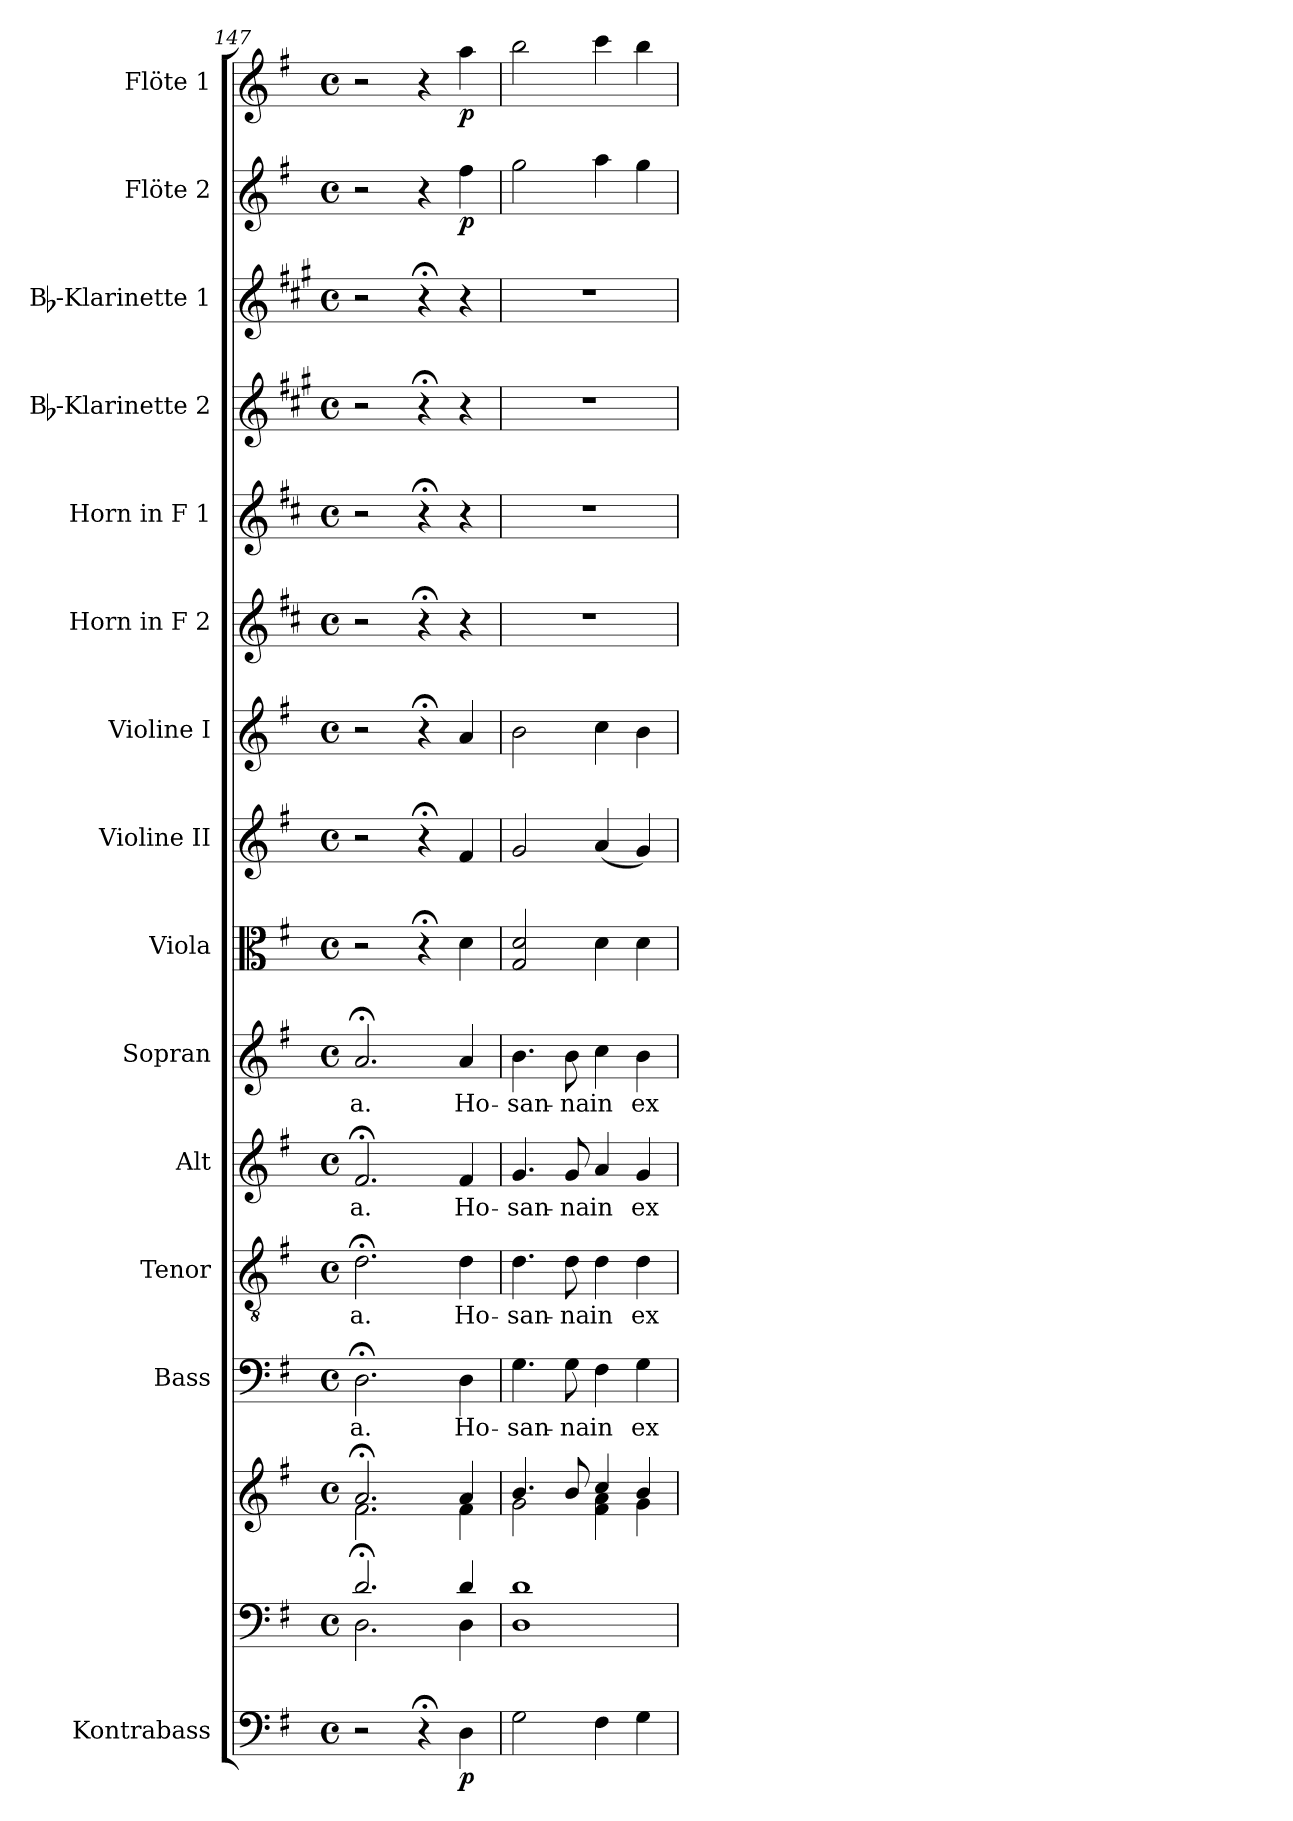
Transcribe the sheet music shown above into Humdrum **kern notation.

**kern	**dynam	**kern	**kern	**kern	**text	**kern	**text	**kern	**text	**kern	**text	**kern	**kern	**kern	**kern	**kern	**kern	**kern	**kern	**dynam	**kern	**dynam
*part15	*part15	*part14	*part14	*part13	*part13	*part12	*part12	*part11	*part11	*part10	*part10	*part9	*part8	*part7	*part6	*part5	*part4	*part3	*part2	*part2	*part1	*part1
*staff16	*staff16	*staff15	*staff14	*staff13	*staff13	*staff12	*staff12	*staff11	*staff11	*staff10	*staff10	*staff9	*staff8	*staff7	*staff6	*staff5	*staff4	*staff3	*staff2	*staff2	*staff1	*staff1
*I"Kontrabass	*	*	*	*I"Bass	*	*I"Tenor	*	*I"Alt	*	*I"Sopran	*	*I"Viola	*I"Violine II	*I"Violine I	*I"Horn in F 2	*I"Horn in F 1	*I"Bb-Klarinette 2	*I"Bb-Klarinette 1	*I"Flöte 2	*	*I"Flöte 1	*
*I'Kb.	*	*	*	*I'B.	*	*I'T.	*	*I'A.	*	*I'S.	*	*I'Vla.	*I'Vl. II	*I'Vl. I	*I'Horn 2	*I'Horn 1	*I'Bb Kl. 2	*I'Bb Kl. 1	*I'Fl. 2	*	*I'Fl. 1	*
*clefF4	*	*clefF4	*clefG2	*clefF4	*	*clefGv2	*	*clefG2	*	*clefG2	*	*clefC3	*clefG2	*clefG2	*clefG2	*clefG2	*clefG2	*clefG2	*clefG2	*	*clefG2	*
*ITrd7c12	*	*	*	*	*	*	*	*	*	*	*	*	*	*	*ITrd4c7	*ITrd4c7	*ITrd1c2	*ITrd1c2	*	*	*	*
*k[f#]	*	*k[f#]	*k[f#]	*k[f#]	*	*k[f#]	*	*k[f#]	*	*k[f#]	*	*k[f#]	*k[f#]	*k[f#]	*k[f#]	*k[f#]	*k[f#]	*k[f#]	*k[f#]	*	*k[f#]	*
*G:	*	*G:	*G:	*G:	*	*G:	*	*G:	*	*G:	*	*G:	*G:	*G:	*G:	*G:	*G:	*G:	*G:	*	*G:	*
*M4/4	*	*M4/4	*M4/4	*M4/4	*	*M4/4	*	*M4/4	*	*M4/4	*	*M4/4	*M4/4	*M4/4	*M4/4	*M4/4	*M4/4	*M4/4	*M4/4	*	*M4/4	*
*met(c)	*	*met(c)	*met(c)	*met(c)	*	*met(c)	*	*met(c)	*	*met(c)	*	*met(c)	*met(c)	*met(c)	*met(c)	*met(c)	*met(c)	*met(c)	*met(c)	*	*met(c)	*
=147	=147	=147	=147	=147	=147	=147	=147	=147	=147	=147	=147	=147	=147	=147	=147	=147	=147	=147	=147	=147	=147	=147
*	*	*^	*^	*	*	*	*	*	*	*	*	*	*	*	*	*	*	*	*	*	*	*
!	!	!	!	!	!	!	!LO:LY:b	!	!LO:LY:b	!	!LO:LY:b	!	!LO:LY:b	!	!	!	!	!	!	!	!	!	!	!
2r	.	2.d;</	2.D\	2.a;</	2.f#\	2.D;<\	-a.	2.d;<\	-a.	2.f#;</	-a.	2.a;</	-a.	2r	2r	2r	2r	2r	2r	2r	2r	.	2r	.
4r;<	.	.	.	.	.	.	.	.	.	.	.	.	.	4r;<	4r;<	4r;<	4r;<	4r;<	4r;<	4r;<	4r	.	4r	.
!	!LO:DY:b	!	!	!	!	!	!LO:LY:b	!	!LO:LY:b	!	!LO:LY:b	!	!LO:LY:b	!	!	!	!	!	!	!	!	!LO:DY:b	!	!LO:DY:b
4DD\	p	4d/	4D\	4a/	4f#\	4D\	Ho-	4d\	Ho-	4f#/	Ho-	4a/	Ho-	4d\	4f#/	4a/	4r	4r	4r	4r	4ff#\	p	4aa\	p
=148	=148	=148	=148	=148	=148	=148	=148	=148	=148	=148	=148	=148	=148	=148	=148	=148	=148	=148	=148	=148	=148	=148	=148	=148
!	!	!	!	!	!	!	!LO:LY:b	!	!LO:LY:b	!	!LO:LY:b	!	!LO:LY:b	!	!	!	!	!	!	!	!	!	!	!
2GG\	.	1d	1D	4.b/	2g\	4.G\	-san-	4.d\	-san-	4.g/	-san-	4.b\	-san-	2G/ 2d/	2g/	2b\	1r	1r	1r	1r	2gg\	.	2bb\	.
!	!	!	!	!	!	!	!LO:LY:b	!	!LO:LY:b	!	!LO:LY:b	!	!LO:LY:b	!	!	!	!	!	!	!	!	!	!	!
.	.	.	.	8b/	.	8G\	-na	8d\	-na	8g/	-na	8b\	-na	.	.	.	.	.	.	.	.	.	.	.
!	!	!	!	!	!	!	!LO:LY:b	!	!LO:LY:b	!	!LO:LY:b	!	!LO:LY:b	!	!	!	!	!	!	!	!	!	!	!
4FF#\	.	.	.	4cc/	4f#\ 4a\	4F#\	in	4d\	in	4a/	in	4cc\	in	4d\	(<4a/	4cc\	.	.	.	.	4aa\	.	4ccc\	.
!	!	!	!	!	!	!	!LO:LY:b	!	!LO:LY:b	!	!LO:LY:b	!	!LO:LY:b	!	!	!	!	!	!	!	!	!	!	!
4GG\	.	.	.	4b/	4g\	4G\	ex-	4d\	ex-	4g/	ex-	4b\	ex-	4d\	4g/)	4b\	.	.	.	.	4gg\	.	4bb\	.
*	*	*v	*v	*	*	*	*	*	*	*	*	*	*	*	*	*	*	*	*	*	*	*	*	*
*	*	*	*v	*v	*	*	*	*	*	*	*	*	*	*	*	*	*	*	*	*	*	*	*
=	=	=	=	=	=	=	=	=	=	=	=	=	=	=	=	=	=	=	=	=	=	=
*-	*-	*-	*-	*-	*-	*-	*-	*-	*-	*-	*-	*-	*-	*-	*-	*-	*-	*-	*-	*-	*-	*-
